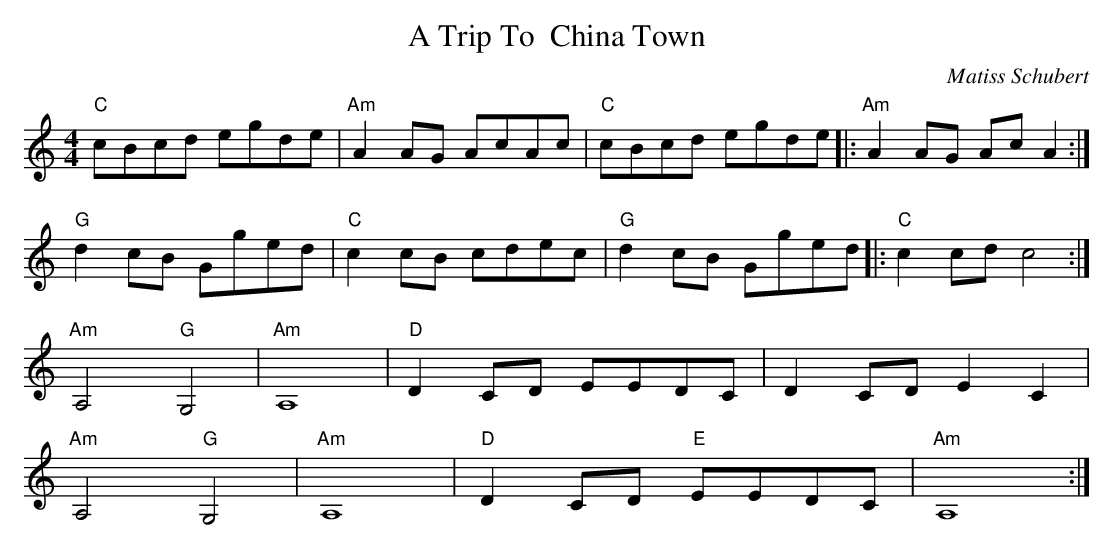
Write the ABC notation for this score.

X:1
C: Matiss Schubert
T: A Trip To  China Town
L: 1/8
M: 4/4
K: C
"C"cBcd egde |"Am"A2AG AcAc |"C"cBcd egde |:"Am"A2AG AcA2 :|
"G"d2cB Gged |"C"c2cB cdec |"G"d2cB Gged |:"C"c2cd c4 :|
"Am"A,4 "G"G,4 |"Am"A,8 |"D"D2CD EEDC |D2CD E2C2 |
"Am"A,4 "G"G,4 |"Am"A,8 |"D"D2CD "E"EEDC |"Am"A,8 :|
